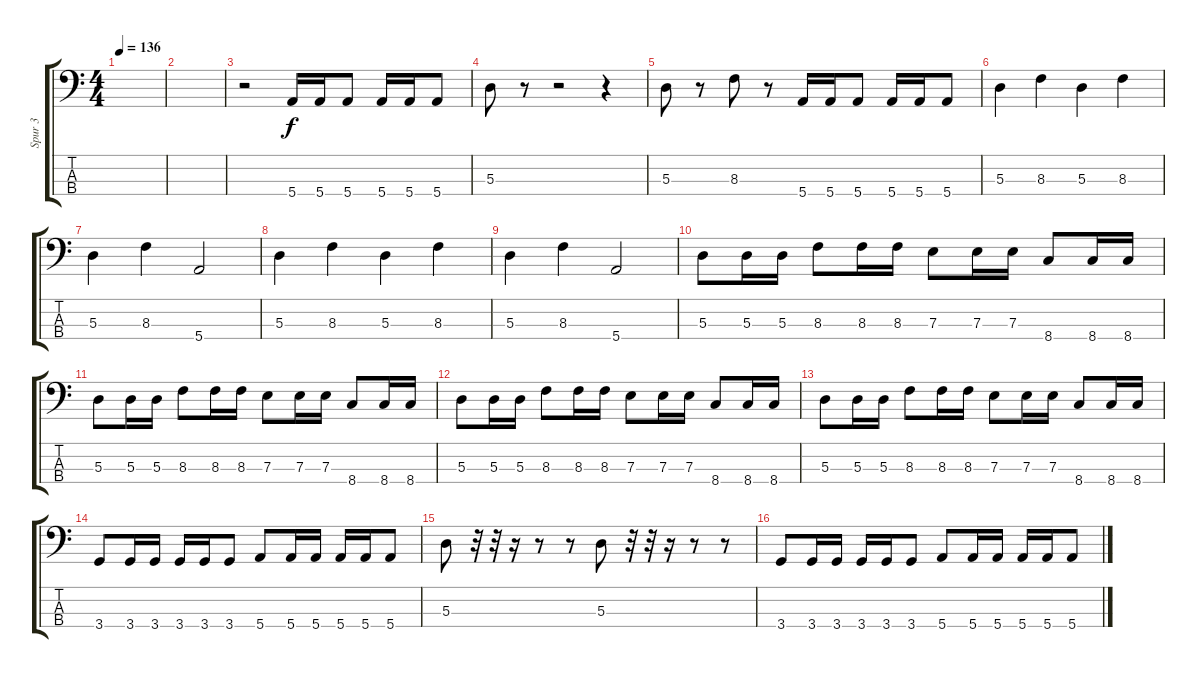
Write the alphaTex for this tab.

\track ("Spur 3" "Spur 3") {instrument electricbasspick}
\staff {score tabs}
\tuning (G2 D2 A1 E1) {hide}
\ts (4 4)
\tempo 136
\clef f4
\ks c
|
|
r.2 5.4.16 5.4.16 5.4.8 5.4.16 5.4.16 5.4.8 |
5.3.8 r.8 r.2 r.4 |
5.3.8 r.8 8.3.8 r.8 5.4.16 5.4.16 5.4.8 5.4.16 5.4.16 5.4.8 |
5.3.4 8.3.4 5.3.4 8.3.4 |
5.3.4 8.3.4 5.4.2 |
5.3.4 8.3.4 5.3.4 8.3.4 |
5.3.4 8.3.4 5.4.2 |
5.3.8 5.3.16 5.3.16 8.3.8 8.3.16 8.3.16 7.3.8 7.3.16 7.3.16 8.4.8 8.4.16 8.4.16 |
5.3.8 5.3.16 5.3.16 8.3.8 8.3.16 8.3.16 7.3.8 7.3.16 7.3.16 8.4.8 8.4.16 8.4.16 |
5.3.8 5.3.16 5.3.16 8.3.8 8.3.16 8.3.16 7.3.8 7.3.16 7.3.16 8.4.8 8.4.16 8.4.16 |
5.3.8 5.3.16 5.3.16 8.3.8 8.3.16 8.3.16 7.3.8 7.3.16 7.3.16 8.4.8 8.4.16 8.4.16 |
3.4.8 3.4.16 3.4.16 3.4.16 3.4.16 3.4.8 5.4.8 5.4.16 5.4.16 5.4.16 5.4.16 5.4.8 |
5.3.8 r.32 r.32 r.16 r.8 r.8 5.3.8 r.32 r.32 r.16 r.8 r.8 |
3.4.8 3.4.16 3.4.16 3.4.16 3.4.16 3.4.8 5.4.8 5.4.16 5.4.16 5.4.16 5.4.16 5.4.8
